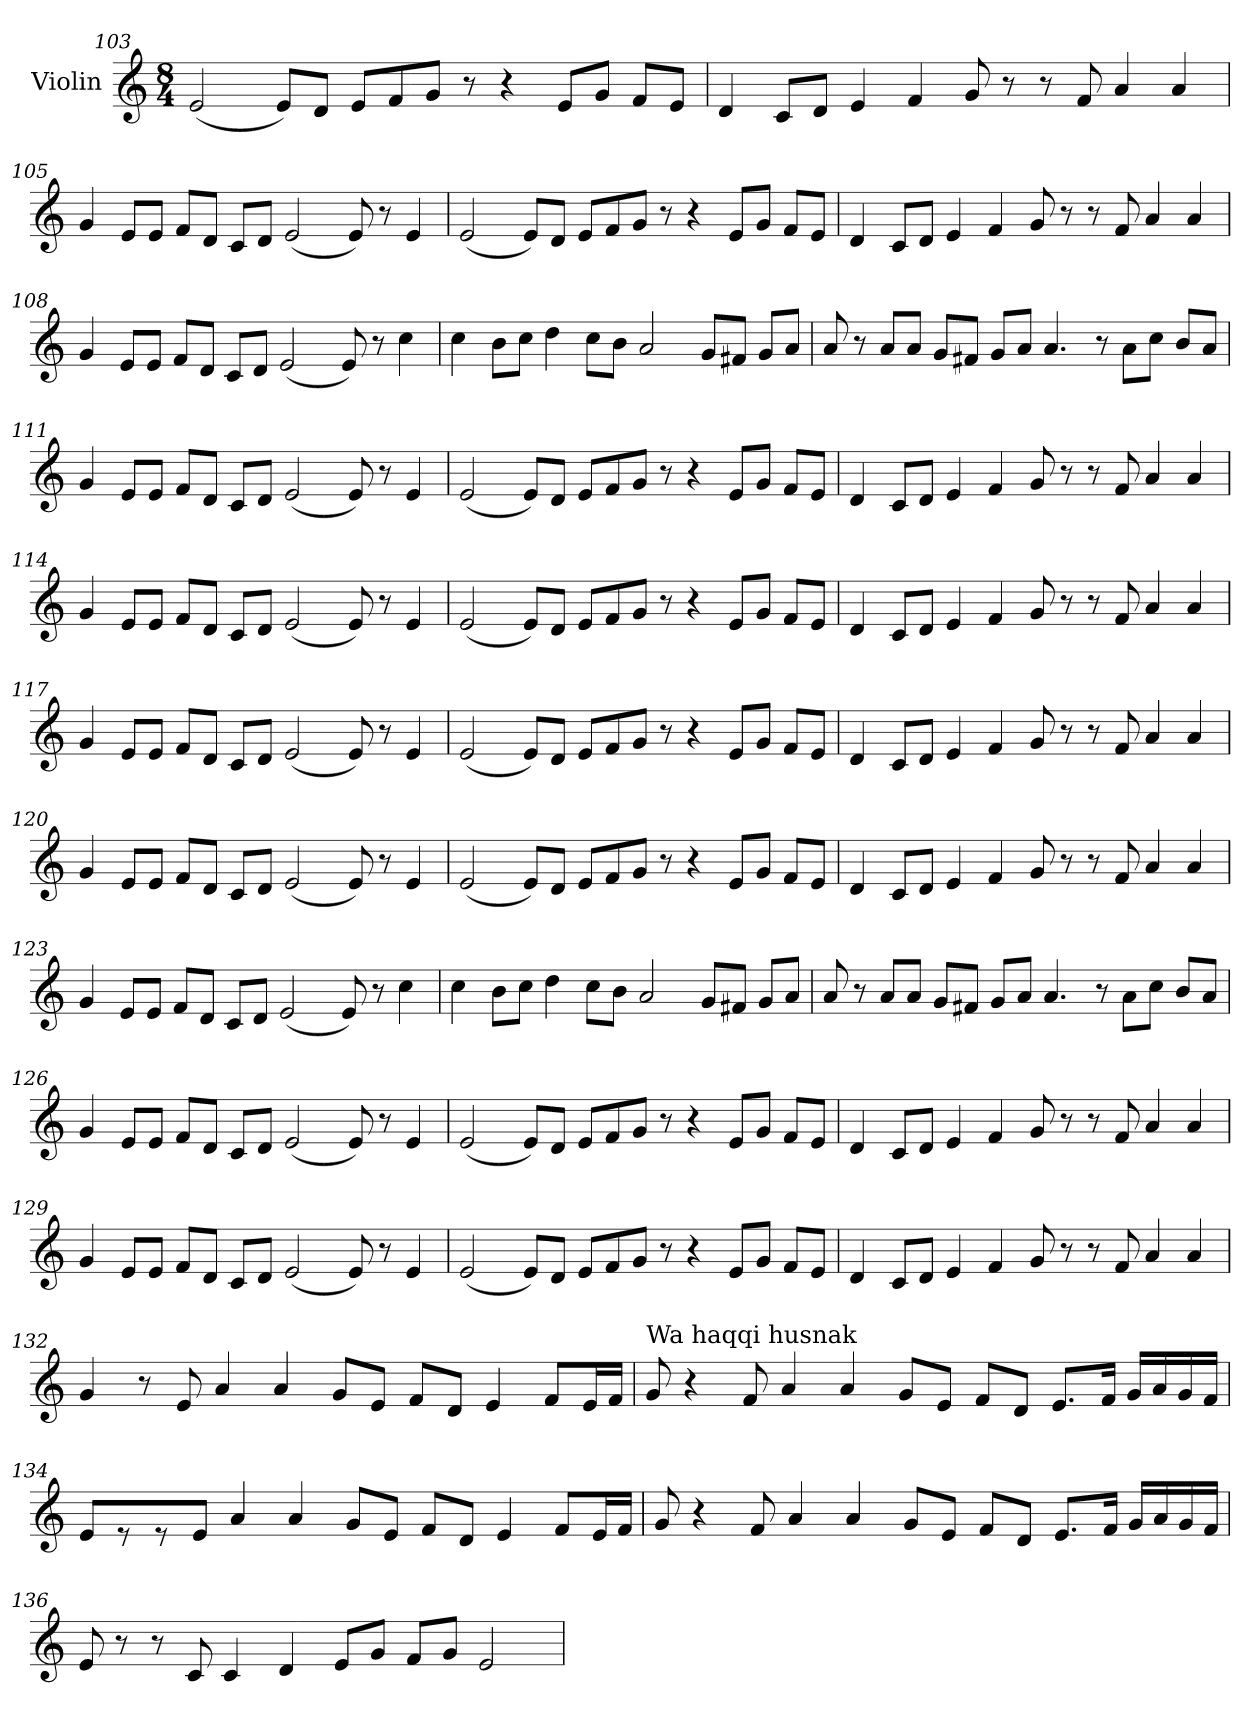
**kern
*part1
*staff1
*I"Violin
*clefG2
*k[]
*M8/4
=103
(<2e/
8e/L)
8d/J
8e/L
8f/
8g/J
8r
4r
8e/L
8g/J
8f/L
8e/J
!!LO:LB:g=z
=104
4d/
8c/L
8d/J
4e/
4f/
8g/
8r
8r
8f/
4a/
4a/
=105
4g/
8e/L
8e/J
8f/L
8d/J
8c/L
8d/J
(<2e/
8e/)
8r
4e/
!!LO:LB:g=z
=106
(<2e/
8e/L)
8d/J
8e/L
8f/
8g/J
8r
4r
8e/L
8g/J
8f/L
8e/J
=107
4d/
8c/L
8d/J
4e/
4f/
8g/
8r
8r
8f/
4a/
4a/
!!LO:PB:g=z
=108
4g/
8e/L
8e/J
8f/L
8d/J
8c/L
8d/J
(<2e/
8e/)
8r
4cc\
=109
4cc\
8b\L
8cc\J
4dd\
8cc\L
8b\J
2a/
8g/L
8f#X/J
8g/L
8a/J
!!LO:LB:g=z
=110
8a/
8r
8a/L
8a/J
8g/L
8f#X/J
8g/L
8a/J
4.a/
8r
8a\L
8cc\J
8b/L
8a/J
=111
4g/
8e/L
8e/J
8f/L
8d/J
8c/L
8d/J
(<2e/
8e/)
8r
4e/
!!LO:LB:g=z
=112
(<2e/
8e/L)
8d/J
8e/L
8f/
8g/J
8r
4r
8e/L
8g/J
8f/L
8e/J
=113
4d/
8c/L
8d/J
4e/
4f/
8g/
8r
8r
8f/
4a/
4a/
!!LO:LB:g=z
=114
4g/
8e/L
8e/J
8f/L
8d/J
8c/L
8d/J
(<2e/
8e/)
8r
4e/
=115
(<2e/
8e/L)
8d/J
8e/L
8f/
8g/J
8r
4r
8e/L
8g/J
8f/L
8e/J
!!LO:LB:g=z
=116
4d/
8c/L
8d/J
4e/
4f/
8g/
8r
8r
8f/
4a/
4a/
=117
4g/
8e/L
8e/J
8f/L
8d/J
8c/L
8d/J
(<2e/
8e/)
8r
4e/
!!LO:LB:g=z
=118
(<2e/
8e/L)
8d/J
8e/L
8f/
8g/J
8r
4r
8e/L
8g/J
8f/L
8e/J
=119
4d/
8c/L
8d/J
4e/
4f/
8g/
8r
8r
8f/
4a/
4a/
!!LO:LB:g=z
=120
4g/
8e/L
8e/J
8f/L
8d/J
8c/L
8d/J
(<2e/
8e/)
8r
4e/
=121
(<2e/
8e/L)
8d/J
8e/L
8f/
8g/J
8r
4r
8e/L
8g/J
8f/L
8e/J
!!LO:LB:g=z
=122
4d/
8c/L
8d/J
4e/
4f/
8g/
8r
8r
8f/
4a/
4a/
=123
4g/
8e/L
8e/J
8f/L
8d/J
8c/L
8d/J
(<2e/
8e/)
8r
4cc\
!!LO:PB:g=z
=124
4cc\
8b\L
8cc\J
4dd\
8cc\L
8b\J
2a/
8g/L
8f#X/J
8g/L
8a/J
=125
8a/
8r
8a/L
8a/J
8g/L
8f#X/J
8g/L
8a/J
4.a/
8r
8a\L
8cc\J
8b/L
8a/J
!!LO:LB:g=z
=126
4g/
8e/L
8e/J
8f/L
8d/J
8c/L
8d/J
(<2e/
8e/)
8r
4e/
=127
(<2e/
8e/L)
8d/J
8e/L
8f/
8g/J
8r
4r
8e/L
8g/J
8f/L
8e/J
!!LO:LB:g=z
=128
4d/
8c/L
8d/J
4e/
4f/
8g/
8r
8r
8f/
4a/
4a/
=129
4g/
8e/L
8e/J
8f/L
8d/J
8c/L
8d/J
(<2e/
8e/)
8r
4e/
!!LO:LB:g=z
=130
(<2e/
8e/L)
8d/J
8e/L
8f/
8g/J
8r
4r
8e/L
8g/J
8f/L
8e/J
=131
4d/
8c/L
8d/J
4e/
4f/
8g/
8r
8r
8f/
4a/
4a/
!!LO:LB:g=z
=132
4g/
8r
8e/
4a/
4a/
8g/L
8e/J
8f/L
8d/J
4e/
8f/L
16e/L
16f/JJ
=133
!LO:TX:a:t=Wa haqqi husnak
8g/
4r
8f/
4a/
4a/
8g/L
8e/J
8f/L
8d/J
8.e/L
16f/Jk
16g/LL
16a/
16g/
16f/JJ
!!LO:LB:g=z
=134
8e/L
8r
8r
8e/J
4a/
4a/
8g/L
8e/J
8f/L
8d/J
4e/
8f/L
16e/L
16f/JJ
=135
8g/
4r
8f/
4a/
4a/
8g/L
8e/J
8f/L
8d/J
8.e/L
16f/Jk
16g/LL
16a/
16g/
16f/JJ
!!LO:LB:g=z
=136
8e/
8r
8r
8c/
4c/
4d/
8e/L
8g/J
8f/L
8g/J
2e/
=
*-
